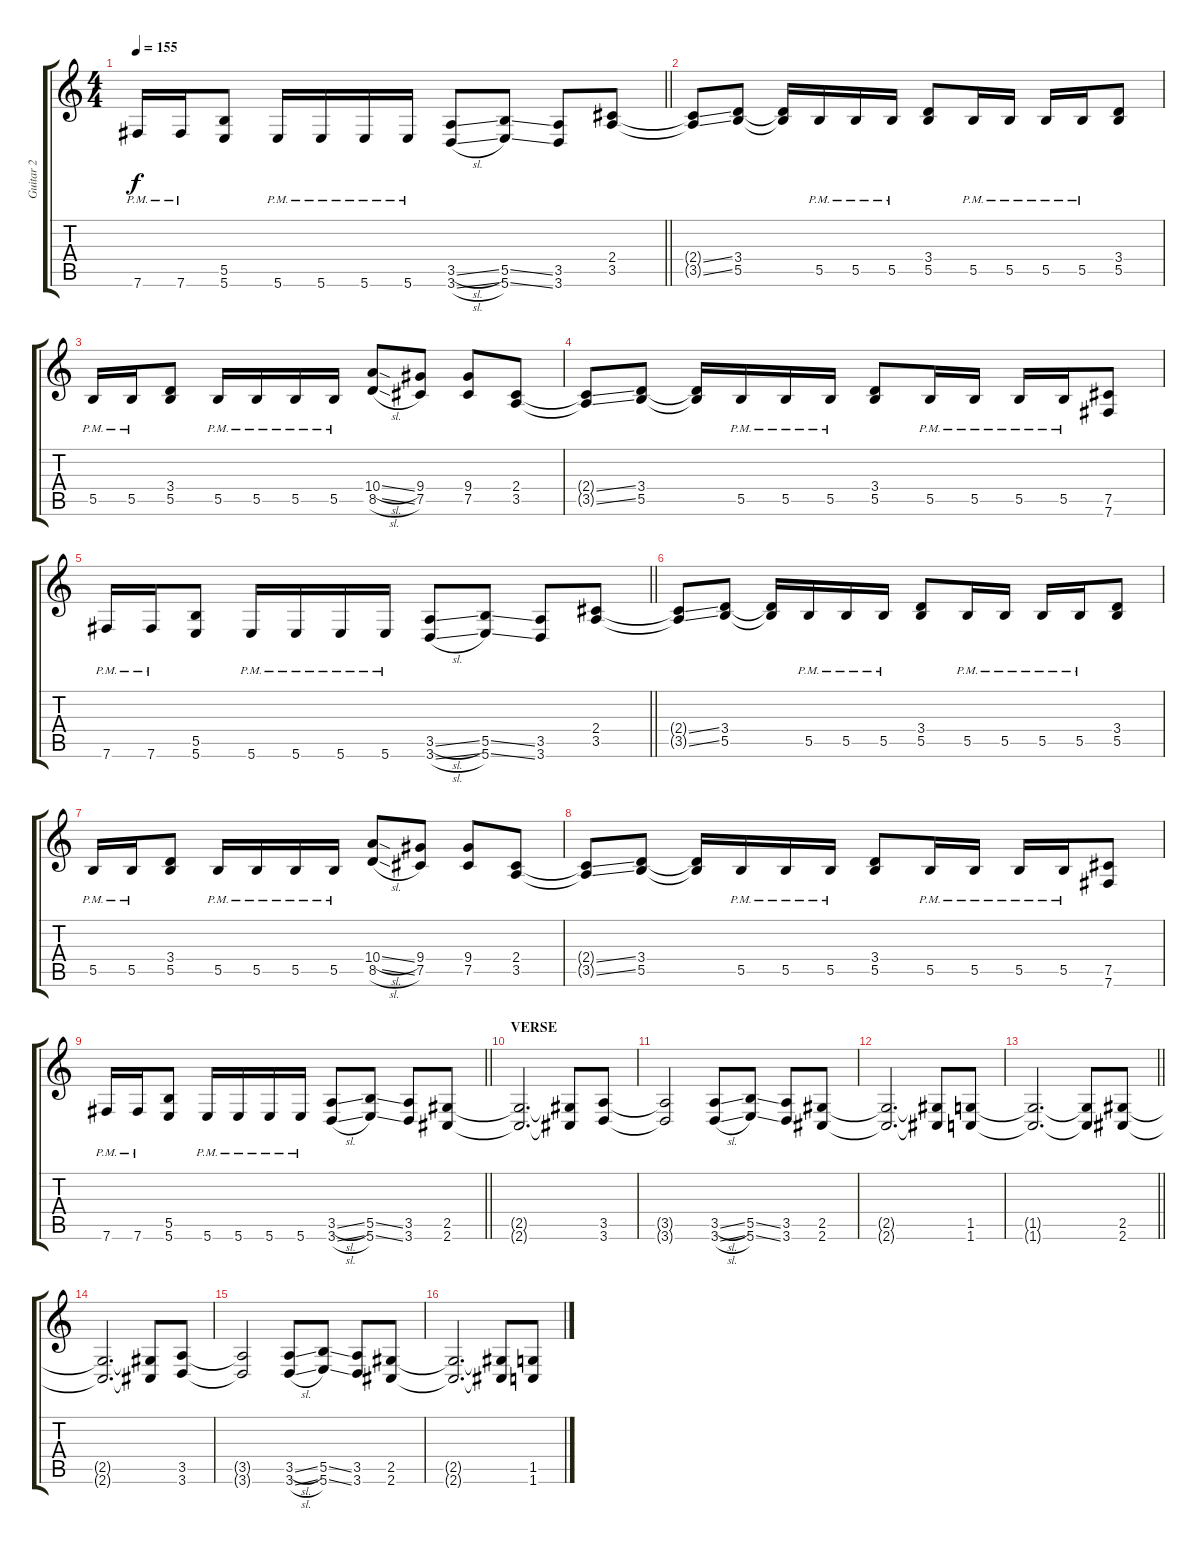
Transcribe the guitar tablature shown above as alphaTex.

\track ("Guitar 2" "Guitar 2") {instrument distortionguitar}
\staff {score tabs}
\tuning (Db4 Ab3 E3 B2 Gb2 B1) {hide}
\ts (4 4)
\tempo 155
\clef g2
\barLineRight lightlight
\ks c
7.6{pm}.16{dy f} 7.6{pm}.16 (5.5 5.6).8 5.6{pm}.16 5.6{pm}.16 5.6{pm}.16 5.6{pm}.16 (3.5{sl} 3.6{sl}).8 (5.5{ss} 5.6{ss}).8 (3.5 3.6).8 (2.4 3.5).8 |
(2.4{ss t} 3.5{ss t}).8 (3.4 5.5).8 (3.4{t} 5.5{t}).16 5.5{pm}.16 5.5{pm}.16 5.5{pm}.16 (3.4 5.5).8 5.5{pm}.16 5.5{pm}.16 5.5{pm}.16 5.5{pm}.16 (3.4 5.5).8 |
5.5{pm}.16 5.5{pm}.16 (3.4 5.5).8 5.5{pm}.16 5.5{pm}.16 5.5{pm}.16 5.5{pm}.16 (10.4{sl} 8.5{sl}).8 (9.4 7.5).8 (9.4 7.5).8 (2.4 3.5).8 |
(2.4{ss t} 3.5{ss t}).8 (3.4 5.5).8 (3.4{t} 5.5{t}).16 5.5{pm}.16 5.5{pm}.16 5.5{pm}.16 (3.4 5.5).8 5.5{pm}.16 5.5{pm}.16 5.5{pm}.16 5.5{pm}.16 (7.5 7.6).8 |
\barLineRight lightlight
7.6{pm}.16 7.6{pm}.16 (5.5 5.6).8 5.6{pm}.16 5.6{pm}.16 5.6{pm}.16 5.6{pm}.16 (3.5{sl} 3.6{sl}).8 (5.5{ss} 5.6{ss}).8 (3.5 3.6).8 (2.4 3.5).8 |
(2.4{ss t} 3.5{ss t}).8 (3.4 5.5).8 (3.4{t} 5.5{t}).16 5.5{pm}.16 5.5{pm}.16 5.5{pm}.16 (3.4 5.5).8 5.5{pm}.16 5.5{pm}.16 5.5{pm}.16 5.5{pm}.16 (3.4 5.5).8 |
5.5{pm}.16 5.5{pm}.16 (3.4 5.5).8 5.5{pm}.16 5.5{pm}.16 5.5{pm}.16 5.5{pm}.16 (10.4{sl} 8.5{sl}).8 (9.4 7.5).8 (9.4 7.5).8 (2.4 3.5).8 |
(2.4{ss t} 3.5{ss t}).8 (3.4 5.5).8 (3.4{t} 5.5{t}).16 5.5{pm}.16 5.5{pm}.16 5.5{pm}.16 (3.4 5.5).8 5.5{pm}.16 5.5{pm}.16 5.5{pm}.16 5.5{pm}.16 (7.5 7.6).8 |
\barLineRight lightlight
7.6{pm}.16 7.6{pm}.16 (5.5 5.6).8 5.6{pm}.16 5.6{pm}.16 5.6{pm}.16 5.6{pm}.16 (3.5{sl} 3.6{sl}).8 (5.5{ss} 5.6{ss}).8 (3.5 3.6).8 (2.5 2.6).8 |
\section ("" "VERSE")
(2.5{t} 2.6{t}).2{d} (2.5{t} 2.6{t}).8 (3.5 3.6).8 |
(3.5{t} 3.6{t}).2 (3.5{sl} 3.6{sl}).8 (5.5{ss} 5.6{ss}).8 (3.5 3.6).8 (2.5 2.6).8 |
(2.5{t} 2.6{t}).2{d} (2.5{t} 2.6{t}).8 (1.5 1.6).8 |
\barLineRight lightlight
(1.5{t} 1.6{t}).2{d} (1.5{t} 1.6{t}).8 (2.5 2.6).8 |
(2.5{t} 2.6{t}).2{d} (2.5{t} 2.6{t}).8 (3.5 3.6).8 |
(3.5{t} 3.6{t}).2 (3.5{sl} 3.6{sl}).8 (5.5{ss} 5.6{ss}).8 (3.5 3.6).8 (2.5 2.6).8 |
(2.5{t} 2.6{t}).2{d} (2.5{t} 2.6{t}).8 (1.5 1.6).8
